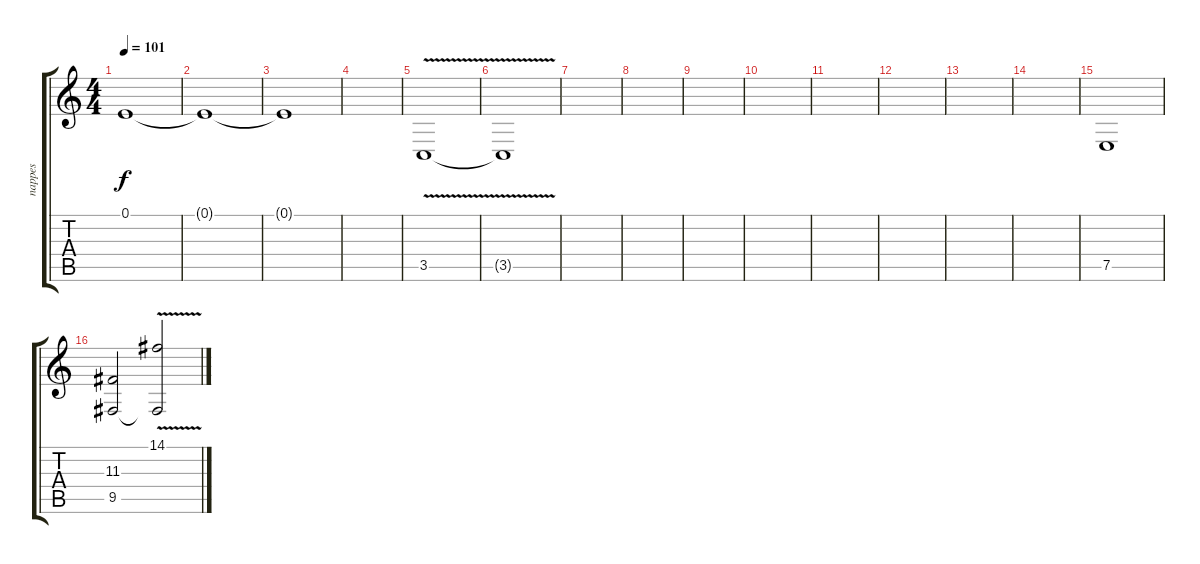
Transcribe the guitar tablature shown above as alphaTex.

\track ("nappes" "nappes") {instrument lead3calliope}
\staff {score tabs}
\tuning (E4 B3 G3 D3 A2 E2) {hide}
\ts (4 4)
\tempo 101
\clef g2
\ks c
0.1.1{dy f volume 5 instrument lead3calliope} |
0.1{t}.1 |
0.1{t}.1 |
|
3.5{v}.1{volume 15} |
3.5{t}.1{volume 9} |
|
|
|
|
|
|
|
|
7.5.1{volume 12 instrument whistle} |
(11.3 9.5).2 (14.1{v} 9.5{t}).2
